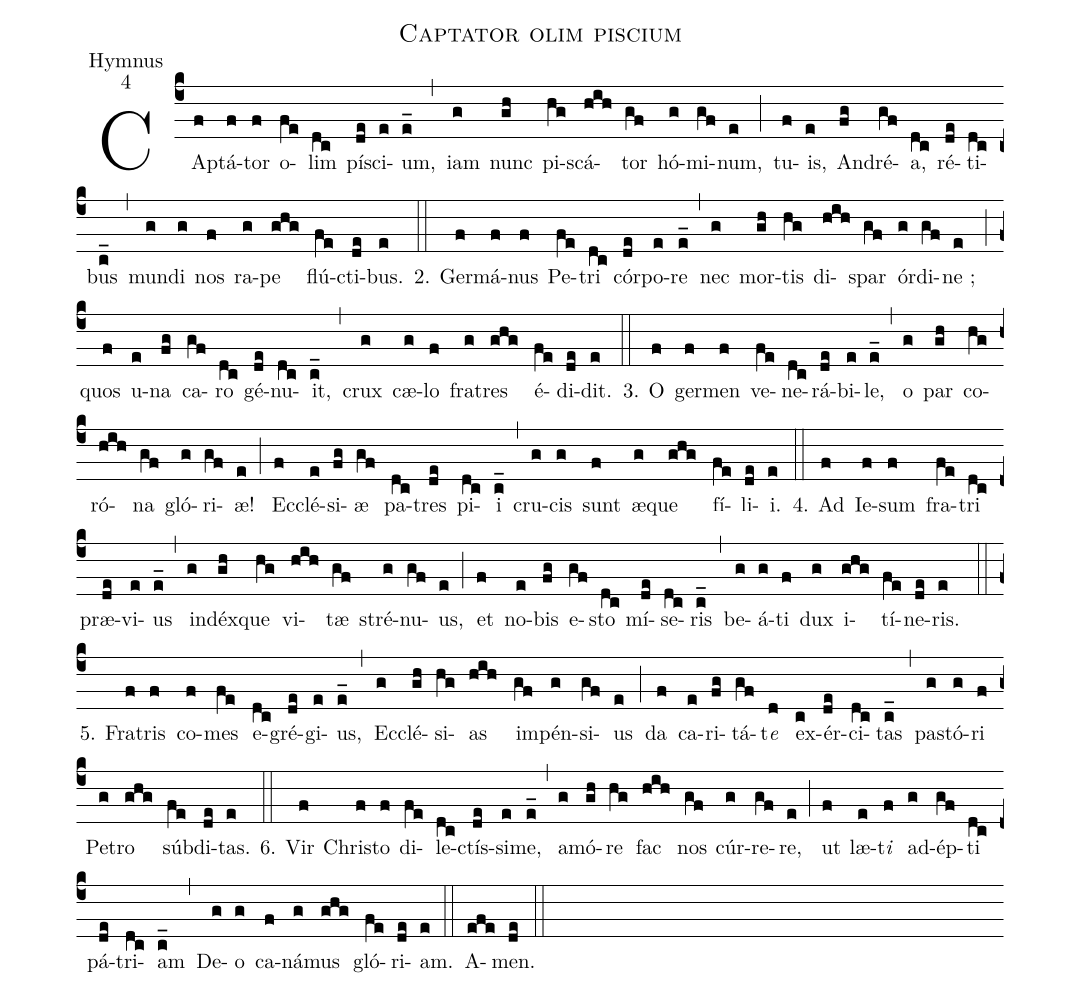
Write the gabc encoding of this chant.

name:Captator olim piscium;
office-part:Hymnus;
mode:4;
%%
(c4)CAp(f)tá(f)tor(f) o(fe)lim(dc) pí(de)sci(e)um,(e_) (,)
iam(g) nunc(gh) pi(hg)scá(hih)tor(gf) hó(g)mi(gf)num,(e) (;)
tu(f)is,(e) An(fg)dré(gf)a,(dc) ré(de)ti(dc)bus(c_) (,)
mun(g)di(g) nos(f) ra(g)pe(ghg) flú(fe)cti(de)bus.(e) (::)

2. Ger(f)má(f)nus(f) Pe(fe)tri(dc) cór(de)po(e)re(e_) (,)
nec(g) mor(gh)tis(hg) di(hih)spar(gf) ór(g)di(gf)ne ;(e) (;)
quos(f) u(e)na(fg) ca(gf)ro(dc) gé(de)nu(dc)it,(c_) (,)
crux(g) cæ(g)lo(f) fra(g)tres(ghg) é(fe)di(de)dit.(e) (::)
3. O(f) ger(f)men(f) ve(fe)ne(dc)rá(de)bi(e)le,(e_) (,)
o(g) par(gh) co(hg)ró(hih)na(gf) gló(g)ri(gf)æ!(e) (;)
Ec(f)clé(e)si(fg)æ(gf) pa(dc)tres(de) pi(dc)i(c_) (,)
cru(g)cis(g) sunt(f) æ(g)que(ghg) fí(fe)li(de)i.(e) (::)
4. Ad(f) Ie(f)sum(f) fra(fe)tri(dc) præ(de)vi(e)us(e_) (,)
in(g)déx(gh)que(hg) vi(hih)tæ(gf) stré(g)nu(gf)us,(e) (;)
et(f) no(e)bis(fg) e(gf)sto(dc) mí(de)se(dc)ris(c_) (,)
be(g)á(g)ti(f) dux(g) i(ghg)tí(fe)ne(de)ris.(e) (::)
5. Fra(f)tris(f) co(f)mes(fe) e(dc)gré(de)gi(e)us,(e_) (,)
Ec(g)clé(gh)si(hg)as(hih) im(gf)pén(g)si(gf)us(e) (;)
da(f) ca(e)ri(fg)tá(gf)t<i>e</i>(d) ex(c)ér(de)ci(dc)tas(c_) (,)
pa(g)stó(g)ri(f) Pe(g)tro(ghg) súb(fe)di(de)tas.(e) (::)
6. Vir(f) Chri(f)sto(f) di(fe)le(dc)ctís(de)si(e)me,(e_) (,)
a(g)mó(gh)re(hg) fac(hih) nos(gf) cúr(g)re(gf)re,(e) (;)
ut(f) læ(e)t<i>i</i>(f) ad(g)ép(gf)ti(dc) pá(de)tri(dc)am(c_) (,)
De(g)o(g) ca(f)ná(g)mus(ghg) gló(fe)ri(de)am.(e) (::)
A(efe)men.(de) (::)
